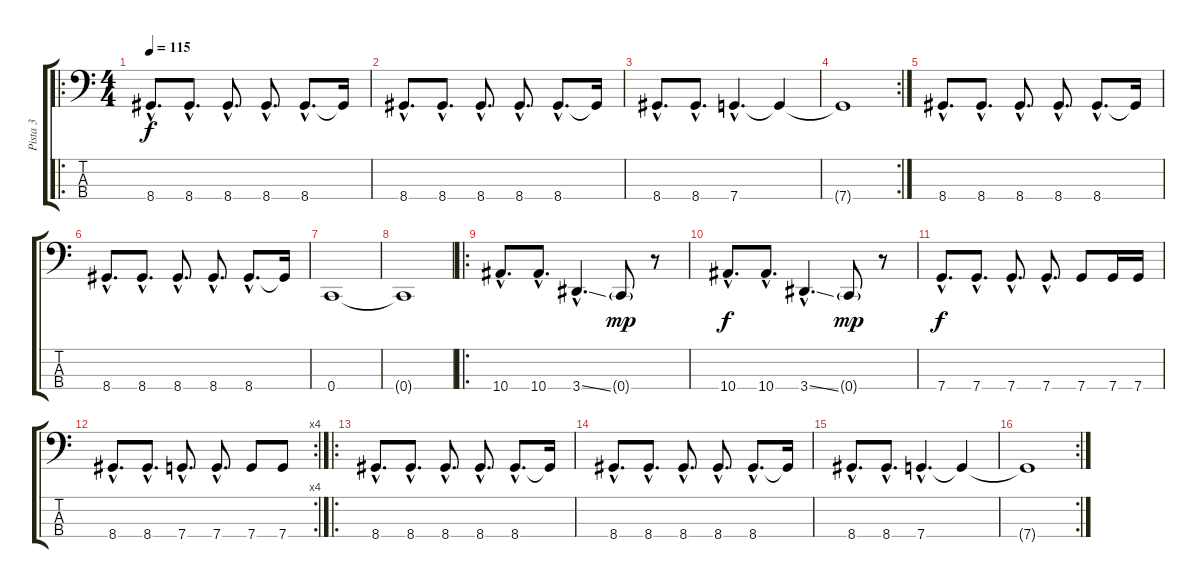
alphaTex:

\track ("Pista 3" "Pista 3") {instrument electricbassfinger}
\staff {score tabs}
\tuning (F2 C2 G1 C1) {hide}
\ro
\ts (4 4)
\tempo 115
\clef f4
\ks c
8.4{hac}.8{d dy f} 8.4{hac}.8{d} 8.4{hac}.8{d} 8.4{hac}.8{d} 8.4{hac}.8{d} 8.4{t}.16 |
8.4{hac}.8{d} 8.4{hac}.8{d} 8.4{hac}.8{d} 8.4{hac}.8{d} 8.4{hac}.8{d} 8.4{t}.16 |
8.4{hac}.8{d} 8.4{hac}.8{d} 7.4{hac}.4{d} 7.4{t}.4 |
\rc 2
7.4{t}.1 |
8.4{hac}.8{d} 8.4{hac}.8{d} 8.4{hac}.8{d} 8.4{hac}.8{d} 8.4{hac}.8{d} 8.4{t}.16 |
8.4{hac}.8{d} 8.4{hac}.8{d} 8.4{hac}.8{d} 8.4{hac}.8{d} 8.4{hac}.8{d} 8.4{t}.16 |
0.4.1 |
0.4{t}.1 |
\ro
10.4{hac}.8{d} 10.4{hac}.8{d} 3.4{ss hac}.4{d} 0.4{g}.8{dy mp} r.8 |
10.4{hac}.8{d dy f} 10.4{hac}.8{d} 3.4{ss hac}.4{d} 0.4{g}.8{dy mp} r.8 |
7.4{hac}.8{d dy f} 7.4{hac}.8{d} 7.4{hac}.8{d} 7.4{hac}.8{d} 7.4.8 7.4.16 7.4.16 |
\rc 4
8.4{hac}.8{d} 8.4{hac}.8{d} 7.4{hac}.8{d} 7.4{hac}.8{d} 7.4.8 7.4.8 |
\ro
8.4{hac}.8{d} 8.4{hac}.8{d} 8.4{hac}.8{d} 8.4{hac}.8{d} 8.4{hac}.8{d} 8.4{t}.16 |
8.4{hac}.8{d} 8.4{hac}.8{d} 8.4{hac}.8{d} 8.4{hac}.8{d} 8.4{hac}.8{d} 8.4{t}.16 |
8.4{hac}.8{d} 8.4{hac}.8{d} 7.4{hac}.4{d} 7.4{t}.4 |
\rc 2
7.4{t}.1
